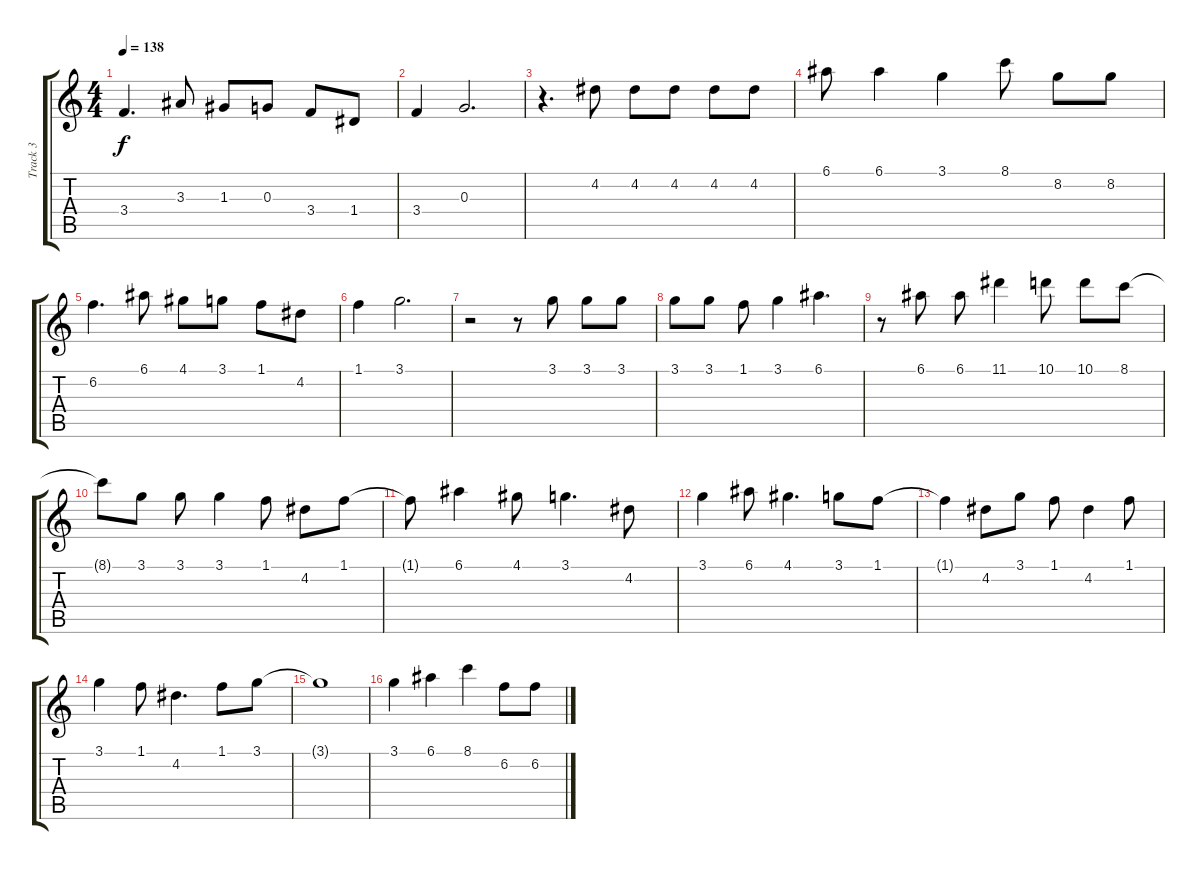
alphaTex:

\track ("Track 3" "Track 3") {instrument acousticguitarnylon}
\staff {score tabs}
\tuning (E4 B3 G3 D3 A2 E2) {hide}
\ts (4 4)
\tempo 138
\clef g2
\ks c
3.4.4{d dy f} 3.3.8 1.3.8 0.3.8 3.4.8 1.4.8 |
3.4.4 0.3.2{d} |
r.4{d} 4.2.8 4.2.8 4.2.8 4.2.8 4.2.8 |
6.1.8 6.1.4 3.1.4 8.1.8 8.2.8 8.2.8 |
6.2.4{d} 6.1.8 4.1.8 3.1.8 1.1.8 4.2.8 |
1.1.4 3.1.2{d} |
r.2 r.8 3.1.8 3.1.8 3.1.8 |
3.1.8 3.1.8 1.1.8 3.1.4 6.1.4{d} |
r.8 6.1.8 6.1.8 11.1.4 10.1.8 10.1.8 8.1.8 |
8.1{t}.8 3.1.8 3.1.8 3.1.4 1.1.8 4.2.8 1.1.8 |
1.1{t}.8 6.1.4 4.1.8 3.1.4{d} 4.2.8 |
3.1.4 6.1.8 4.1.4{d} 3.1.8 1.1.8 |
1.1{t}.4 4.2.8 3.1.8 1.1.8 4.2.4 1.1.8 |
3.1.4 1.1.8 4.2.4{d} 1.1.8 3.1.8 |
3.1{t}.1 |
3.1.4 6.1.4 8.1.4 6.2.8 6.2.8
